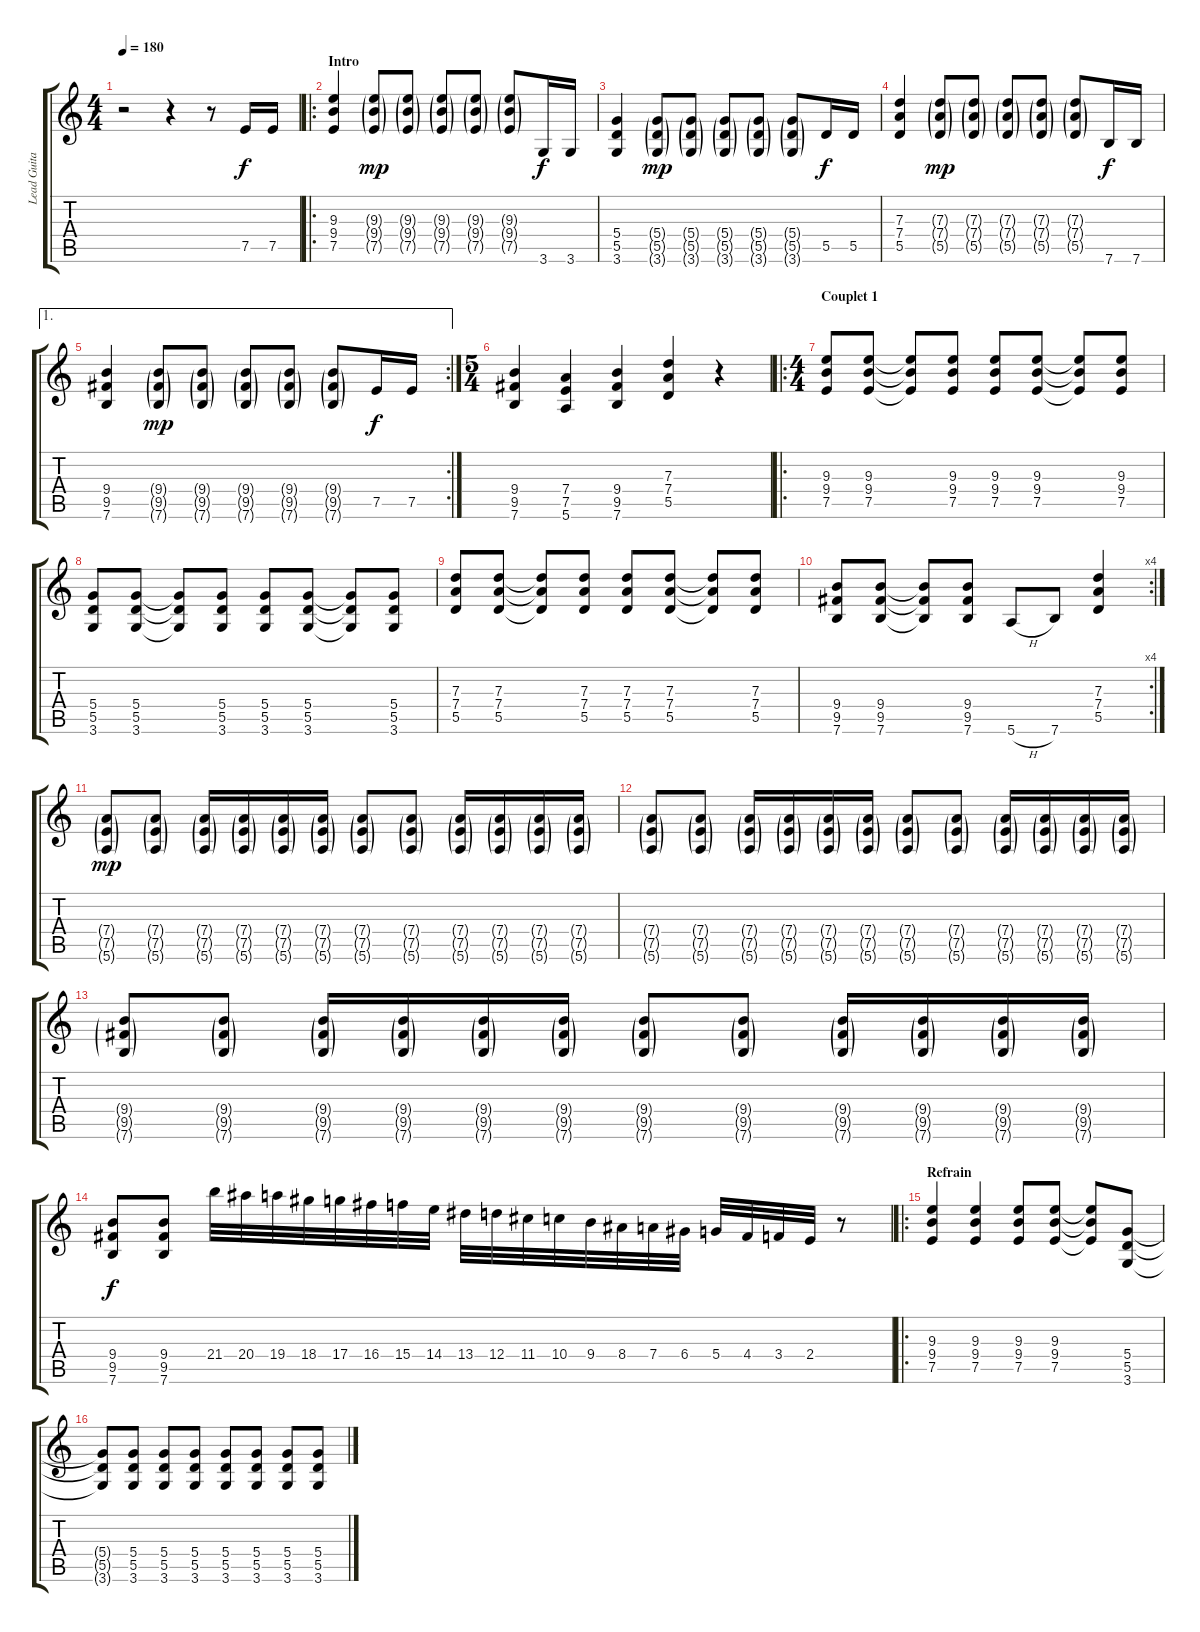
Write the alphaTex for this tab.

\track ("Lead Guitar" "Lead Guita") {instrument distortionguitar}
\staff {score tabs}
\tuning (E4 B3 G3 D3 A2 E2) {hide}
\ts (4 4)
\tempo 180
\clef g2
\ks c
r.2{dy f instrument distortionguitar} r.4 r.8 7.5.16 7.5.16 |
\ro
\section ("" "Intro")
(9.3 9.4 7.5).4 (9.3{g} 9.4{g} 7.5{g}).8{dy mp} (9.3{g} 9.4{g} 7.5{g}).8 (9.3{g} 9.4{g} 7.5{g}).8 (9.3{g} 9.4{g} 7.5{g}).8 (9.3{g} 9.4{g} 7.5{g}).8 3.6.16{dy f} 3.6.16 |
(5.4 5.5 3.6).4 (5.4{g} 5.5{g} 3.6{g}).8{dy mp} (5.4{g} 5.5{g} 3.6{g}).8 (5.4{g} 5.5{g} 3.6{g}).8 (5.4{g} 5.5{g} 3.6{g}).8 (5.4{g} 5.5{g} 3.6{g}).8 5.5.16{dy f} 5.5.16 |
(7.3 7.4 5.5).4 (7.3{g} 7.4{g} 5.5{g}).8{dy mp} (7.3{g} 7.4{g} 5.5{g}).8 (7.3{g} 7.4{g} 5.5{g}).8 (7.3{g} 7.4{g} 5.5{g}).8 (7.3{g} 7.4{g} 5.5{g}).8 7.6.16{dy f} 7.6.16 |
\ae 1
\rc 2
(9.4 9.5 7.6).4 (9.4{g} 9.5{g} 7.6{g}).8{dy mp} (9.4{g} 9.5{g} 7.6{g}).8 (9.4{g} 9.5{g} 7.6{g}).8 (9.4{g} 9.5{g} 7.6{g}).8 (9.4{g} 9.5{g} 7.6{g}).8 7.5.16{dy f} 7.5.16 |
\ts (5 4)
(9.4 9.5 7.6).4 (7.4 7.5 5.6).4 (9.4 9.5 7.6).4 (7.3 7.4 5.5).4 r.4 |
\ro
\ts (4 4)
\section ("" "Couplet 1")
(9.3 9.4 7.5).8 (9.3 9.4 7.5).8 (9.3{t} 9.4{t} 7.5{t}).8 (9.3 9.4 7.5).8 (9.3 9.4 7.5).8 (9.3 9.4 7.5).8 (9.3{t} 9.4{t} 7.5{t}).8 (9.3 9.4 7.5).8 |
(5.4 5.5 3.6).8 (5.4 5.5 3.6).8 (5.4{t} 5.5{t} 3.6{t}).8 (5.4 5.5 3.6).8 (5.4 5.5 3.6).8 (5.4 5.5 3.6).8 (5.4{t} 5.5{t} 3.6{t}).8 (5.4 5.5 3.6).8 |
(7.3 7.4 5.5).8 (7.3 7.4 5.5).8 (7.3{t} 7.4{t} 5.5{t}).8 (7.3 7.4 5.5).8 (7.3 7.4 5.5).8 (7.3 7.4 5.5).8 (7.3{t} 7.4{t} 5.5{t}).8 (7.3 7.4 5.5).8 |
\rc 4
(9.4 9.5 7.6).8 (9.4 9.5 7.6).8 (9.4{t} 9.5{t} 7.6{t}).8 (9.4 9.5 7.6).8 5.6{h}.8 7.6.8 (7.3 7.4 5.5).4 |
(7.4{g} 7.5{g} 5.6{g}).8{dy mp} (7.4{g} 7.5{g} 5.6{g}).8 (7.4{g} 7.5{g} 5.6{g}).16 (7.4{g} 7.5{g} 5.6{g}).16 (7.4{g} 7.5{g} 5.6{g}).16 (7.4{g} 7.5{g} 5.6{g}).16 (7.4{g} 7.5{g} 5.6{g}).8 (7.4{g} 7.5{g} 5.6{g}).8 (7.4{g} 7.5{g} 5.6{g}).16 (7.4{g} 7.5{g} 5.6{g}).16 (7.4{g} 7.5{g} 5.6{g}).16 (7.4{g} 7.5{g} 5.6{g}).16 |
(7.4{g} 7.5{g} 5.6{g}).8 (7.4{g} 7.5{g} 5.6{g}).8 (7.4{g} 7.5{g} 5.6{g}).16 (7.4{g} 7.5{g} 5.6{g}).16 (7.4{g} 7.5{g} 5.6{g}).16 (7.4{g} 7.5{g} 5.6{g}).16 (7.4{g} 7.5{g} 5.6{g}).8 (7.4{g} 7.5{g} 5.6{g}).8 (7.4{g} 7.5{g} 5.6{g}).16 (7.4{g} 7.5{g} 5.6{g}).16 (7.4{g} 7.5{g} 5.6{g}).16 (7.4{g} 7.5{g} 5.6{g}).16 |
(9.4{g} 9.5{g} 7.6{g}).8 (9.4{g} 9.5{g} 7.6{g}).8 (9.4{g} 9.5{g} 7.6{g}).16 (9.4{g} 9.5{g} 7.6{g}).16 (9.4{g} 9.5{g} 7.6{g}).16 (9.4{g} 9.5{g} 7.6{g}).16 (9.4{g} 9.5{g} 7.6{g}).8 (9.4{g} 9.5{g} 7.6{g}).8 (9.4{g} 9.5{g} 7.6{g}).16 (9.4{g} 9.5{g} 7.6{g}).16 (9.4{g} 9.5{g} 7.6{g}).16 (9.4{g} 9.5{g} 7.6{g}).16 |
(9.4 9.5 7.6).8{dy f} (9.4 9.5 7.6).8 21.4.32 20.4.32 19.4.32 18.4.32 17.4.32 16.4.32 15.4.32 14.4.32 13.4.32 12.4.32 11.4.32 10.4.32 9.4.32 8.4.32 7.4.32 6.4.32 5.4.32 4.4.32 3.4.32 2.4.32 r.8 |
\ro
\section ("" "Refrain")
(9.3 9.4 7.5).4 (9.3 9.4 7.5).4 (9.3 9.4 7.5).8 (9.3 9.4 7.5).8 (9.3{t} 9.4{t} 7.5{t}).8 (5.4 5.5 3.6).8 |
(5.4{t} 5.5{t} 3.6{t}).8 (5.4 5.5 3.6).8 (5.4 5.5 3.6).8 (5.4 5.5 3.6).8 (5.4 5.5 3.6).8 (5.4 5.5 3.6).8 (5.4 5.5 3.6).8 (5.4 5.5 3.6).8
